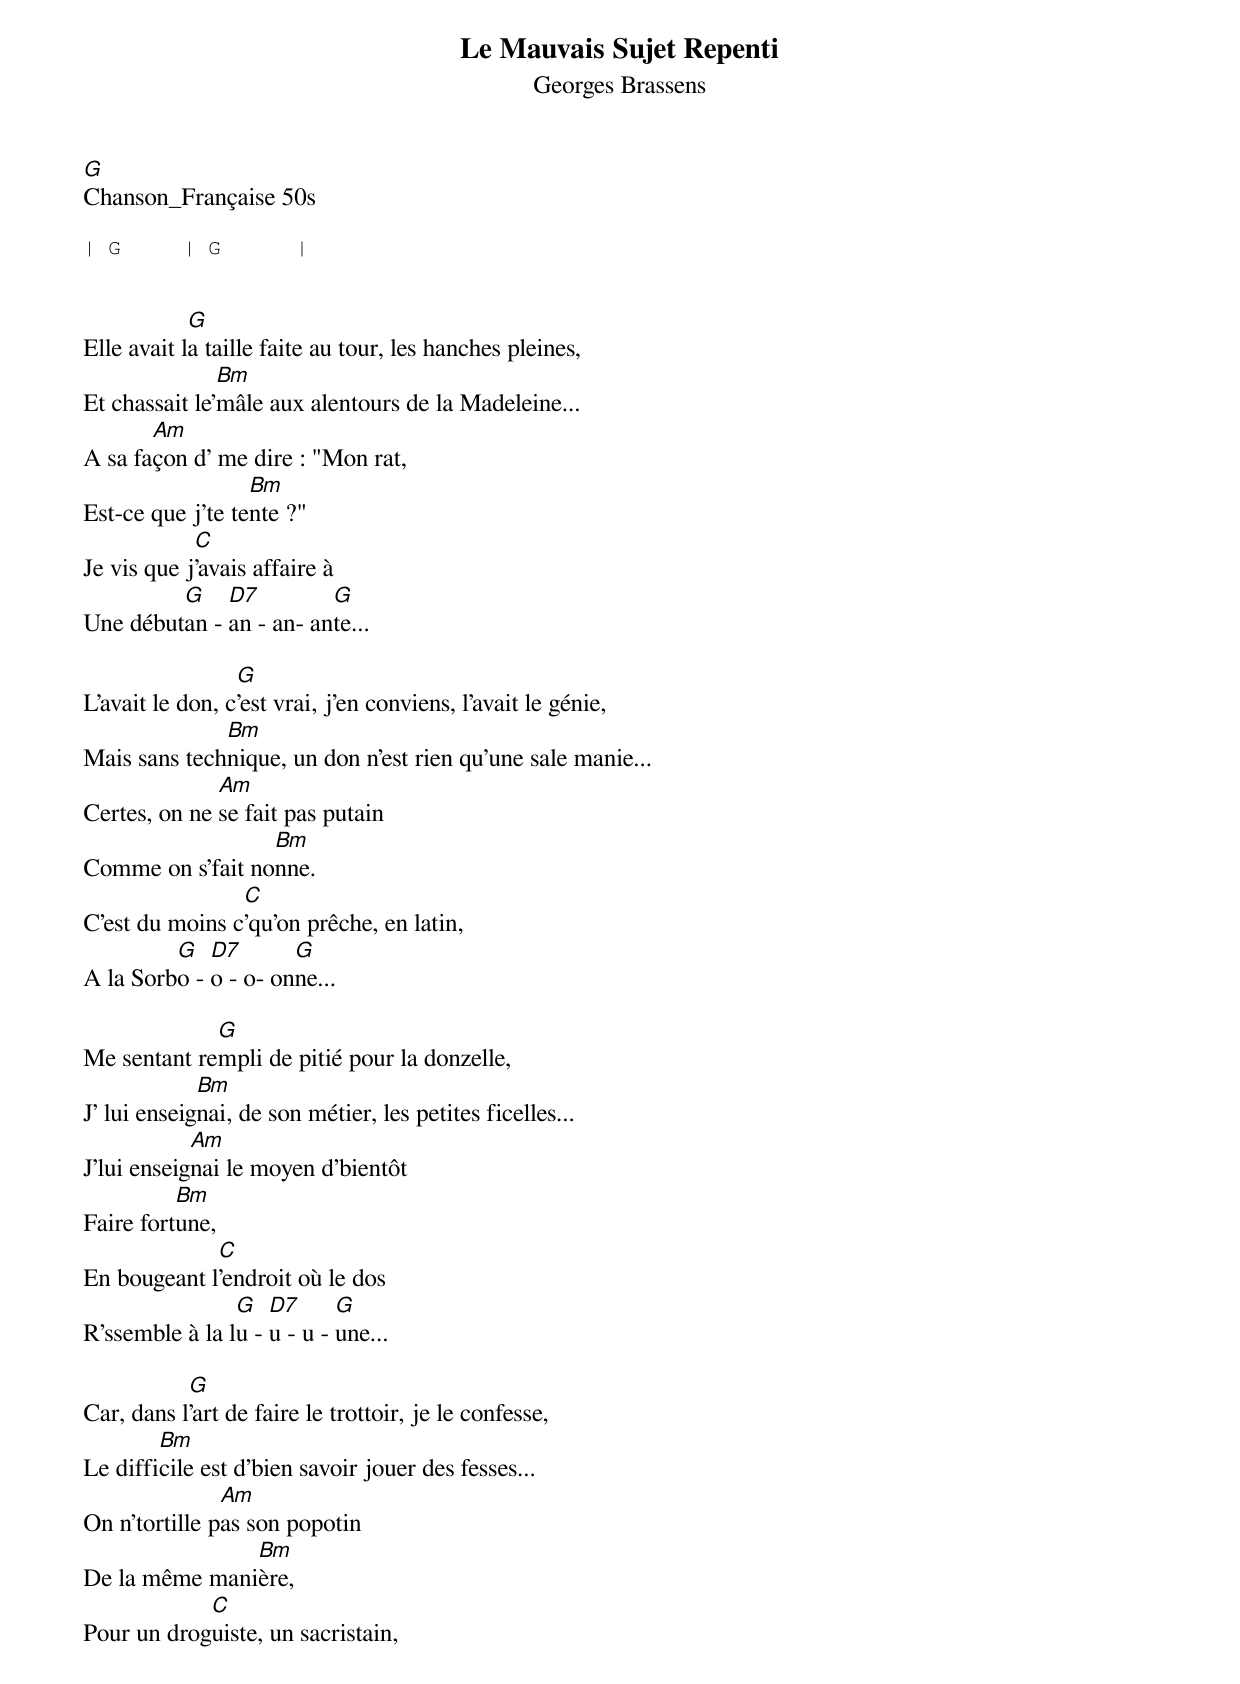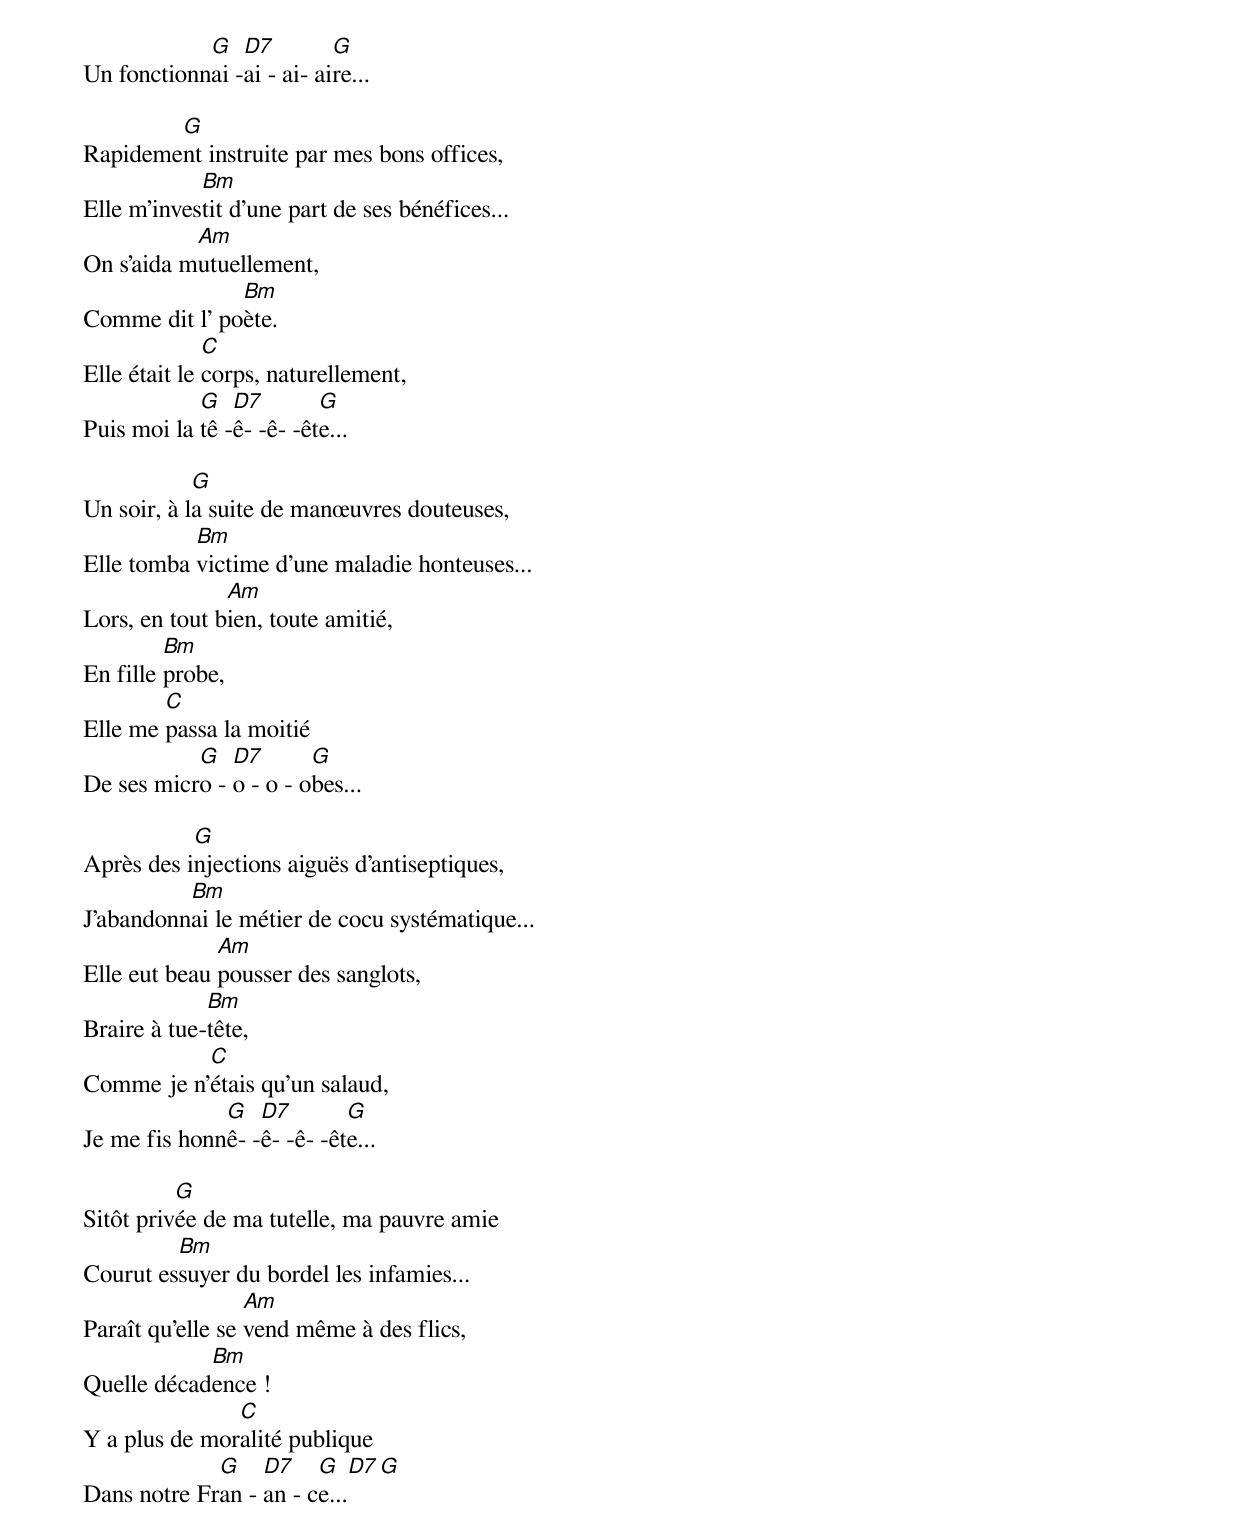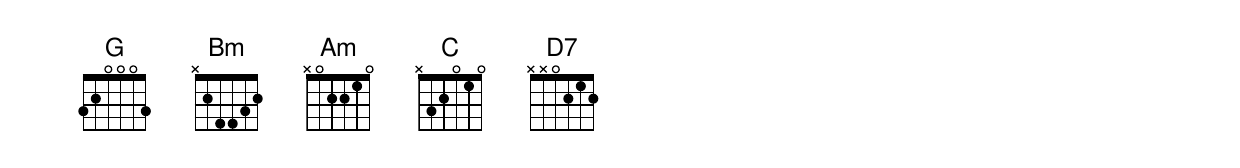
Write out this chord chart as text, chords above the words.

Le Mauvais Sujet Repenti
Georges Brassens
G
Chanson_Française 50s

| G     | G      |


            G
Elle avait la taille faite au tour, les hanches pleines,
               Bm
Et chassait le'mâle aux alentours de la Madeleine...
       Am
A sa façon d' me dire : "Mon rat,
                  Bm
Est-ce que j'te tente ?"
            C
Je vis que j'avais affaire à
         G    D7         G
Une débutan - an - an- ante...

                 G
L'avait le don, c'est vrai, j'en conviens, l'avait le génie,
              Bm
Mais sans technique, un don n'est rien qu'une sale manie...
              Am
Certes, on ne se fait pas putain
                  Bm
Comme on s'fait nonne.
                C
C'est du moins c'qu'on prêche, en latin,
         G   D7       G
A la Sorbo - o - o- onne...

             G
Me sentant rempli de pitié pour la donzelle,
             Bm
J' lui enseignai, de son métier, les petites ficelles...
            Am
J'lui enseignai le moyen d'bientôt
          Bm
Faire fortune,
             C
En bougeant l'endroit où le dos
                G   D7      G
R'ssemble à la lu - u - u - une...

           G
Car, dans l'art de faire le trottoir, je le confesse,
        Bm
Le difficile est d'bien savoir jouer des fesses...
               Am
On n'tortille pas son popotin
               Bm
De la même manière,
            C
Pour un droguiste, un sacristain,
            G   D7         G
Un fonctionnai -ai - ai- aire...

        G
Rapidement instruite par mes bons offices,
            Bm
Elle m'investit d'une part de ses bénéfices...
           Am
On s'aida mutuellement,
               Bm
Comme dit l' poète.
              C
Elle était le corps, naturellement,
            G   D7        G
Puis moi la tê -ê- -ê- -ête...

            G
Un soir, à la suite de manœuvres douteuses,
           Bm
Elle tomba victime d'une maladie honteuses...
               Am
Lors, en tout bien, toute amitié,
         Bm
En fille probe,
        C
Elle me passa la moitié
           G   D7       G
De ses micro - o - o - obes...

           G
Après des injections aiguës d'antiseptiques,
          Bm
J'abandonnai le métier de cocu systématique...
              Am
Elle eut beau pousser des sanglots,
             Bm
Braire à tue-tête,
           C
Comme je n'étais qu'un salaud,
              G   D7        G
Je me fis honnê- -ê- -ê- -ête...

          G
Sitôt privée de ma tutelle, ma pauvre amie
         Bm
Courut essuyer du bordel les infamies...
                  Am
Paraît qu'elle se vend même à des flics,
            Bm
Quelle décadence !
               C
Y a plus de moralité publique
             G    D7    G      D7  G
Dans notre Fran - an - ce...
